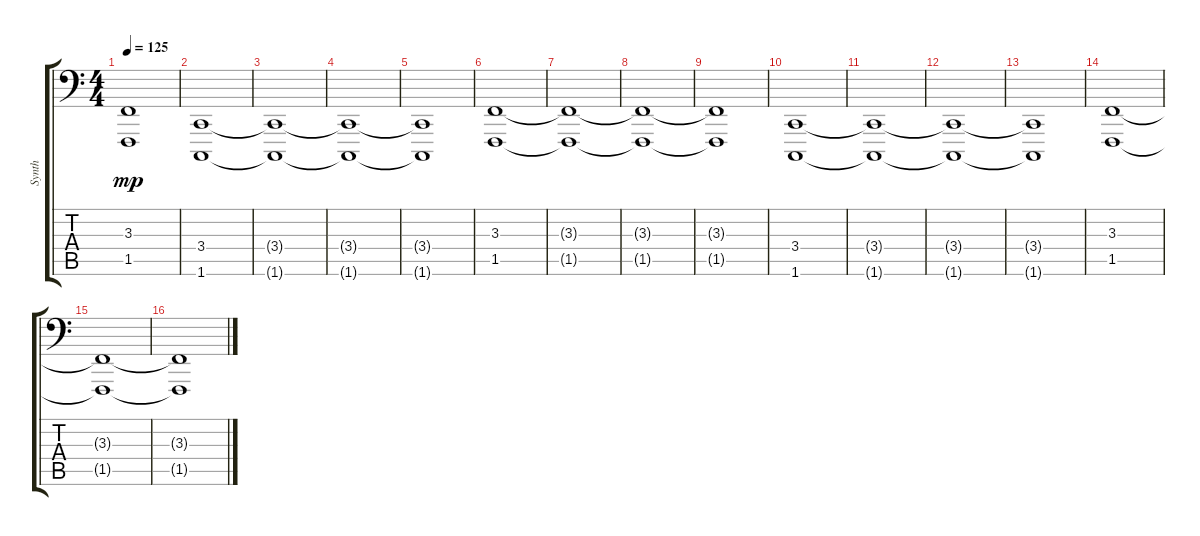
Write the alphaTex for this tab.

\track ("Synth" "Synth") {instrument lead2sawtooth}
\staff {score tabs}
\tuning (C3 G2 D2 A1 E1 B0) {hide}
\ts (4 4)
\tempo 125
\clef f4
\ks c
(3.3{t} 1.5{t}).1{dy mp} |
(3.4 1.6).1 |
(3.4{t} 1.6{t}).1 |
(3.4{t} 1.6{t}).1 |
(3.4{t} 1.6{t}).1 |
(3.3 1.5).1 |
(3.3{t} 1.5{t}).1 |
(3.3{t} 1.5{t}).1 |
(3.3{t} 1.5{t}).1 |
(3.4 1.6).1 |
(3.4{t} 1.6{t}).1 |
(3.4{t} 1.6{t}).1 |
(3.4{t} 1.6{t}).1 |
(3.3 1.5).1 |
(3.3{t} 1.5{t}).1 |
(3.3{t} 1.5{t}).1
